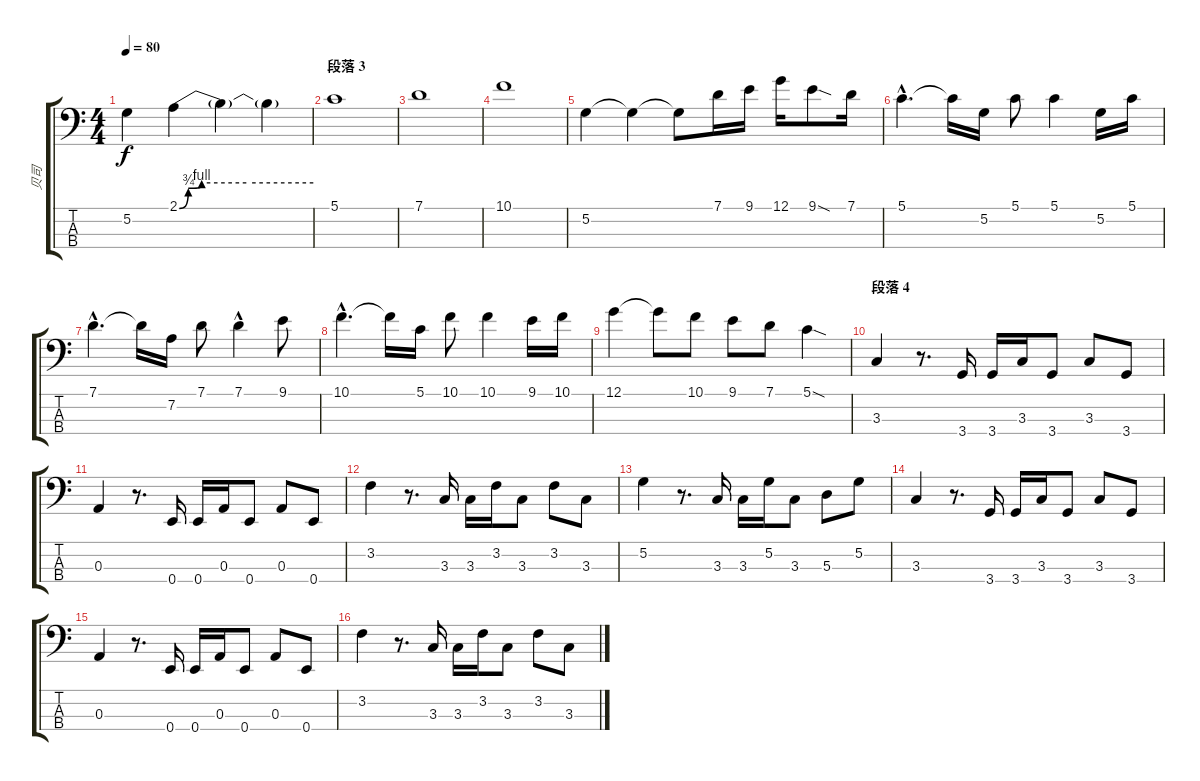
\track ("贝司" "贝司") {instrument acousticguitarnylon}
\staff {score tabs}
\tuning (G2 D2 A1 E1) {hide}
\ts (4 4)
\tempo 80
\clef f4
\ks c
5.2.4{dy f} 2.1{be (custom 0 0 4 3 10 4 30 4 60 4)}.4 2.1{t}.4 2.1{t}.4 |
\section ("" "段落 3")
5.1.1 |
7.1.1 |
10.1.1 |
5.2.4 5.2{t}.4 5.2{t}.8 7.1.16 9.1.16 12.1.16 9.1{sod}.8 7.1.16 |
5.1{hac}.4{d} 5.1{t}.16 5.2.16 5.1.8 5.1.4 5.2.16 5.1.16 |
7.1{hac}.4{d} 7.1{t}.16 7.2.16 7.1.8 7.1{hac}.4 9.1.8 |
10.1{hac}.4{d} 10.1{t}.16 5.1.16 10.1.8 10.1.4 9.1.16 10.1.16 |
12.1.4 12.1{t}.8 10.1.8 9.1.8 7.1.8 5.1{sod}.4 |
\section ("" "段落 4")
3.3.4 r.8{d} 3.4.16 3.4.16 3.3.16 3.4.8 3.3.8 3.4.8 |
0.3.4 r.8{d} 0.4.16 0.4.16 0.3.16 0.4.8 0.3.8 0.4.8 |
3.2.4 r.8{d} 3.3.16 3.3.16 3.2.16 3.3.8 3.2.8 3.3.8 |
5.2.4 r.8{d} 3.3.16 3.3.16 5.2.16 3.3.8 5.3.8 5.2.8 |
3.3.4 r.8{d} 3.4.16 3.4.16 3.3.16 3.4.8 3.3.8 3.4.8 |
0.3.4 r.8{d} 0.4.16 0.4.16 0.3.16 0.4.8 0.3.8 0.4.8 |
3.2.4 r.8{d} 3.3.16 3.3.16 3.2.16 3.3.8 3.2.8 3.3.8
